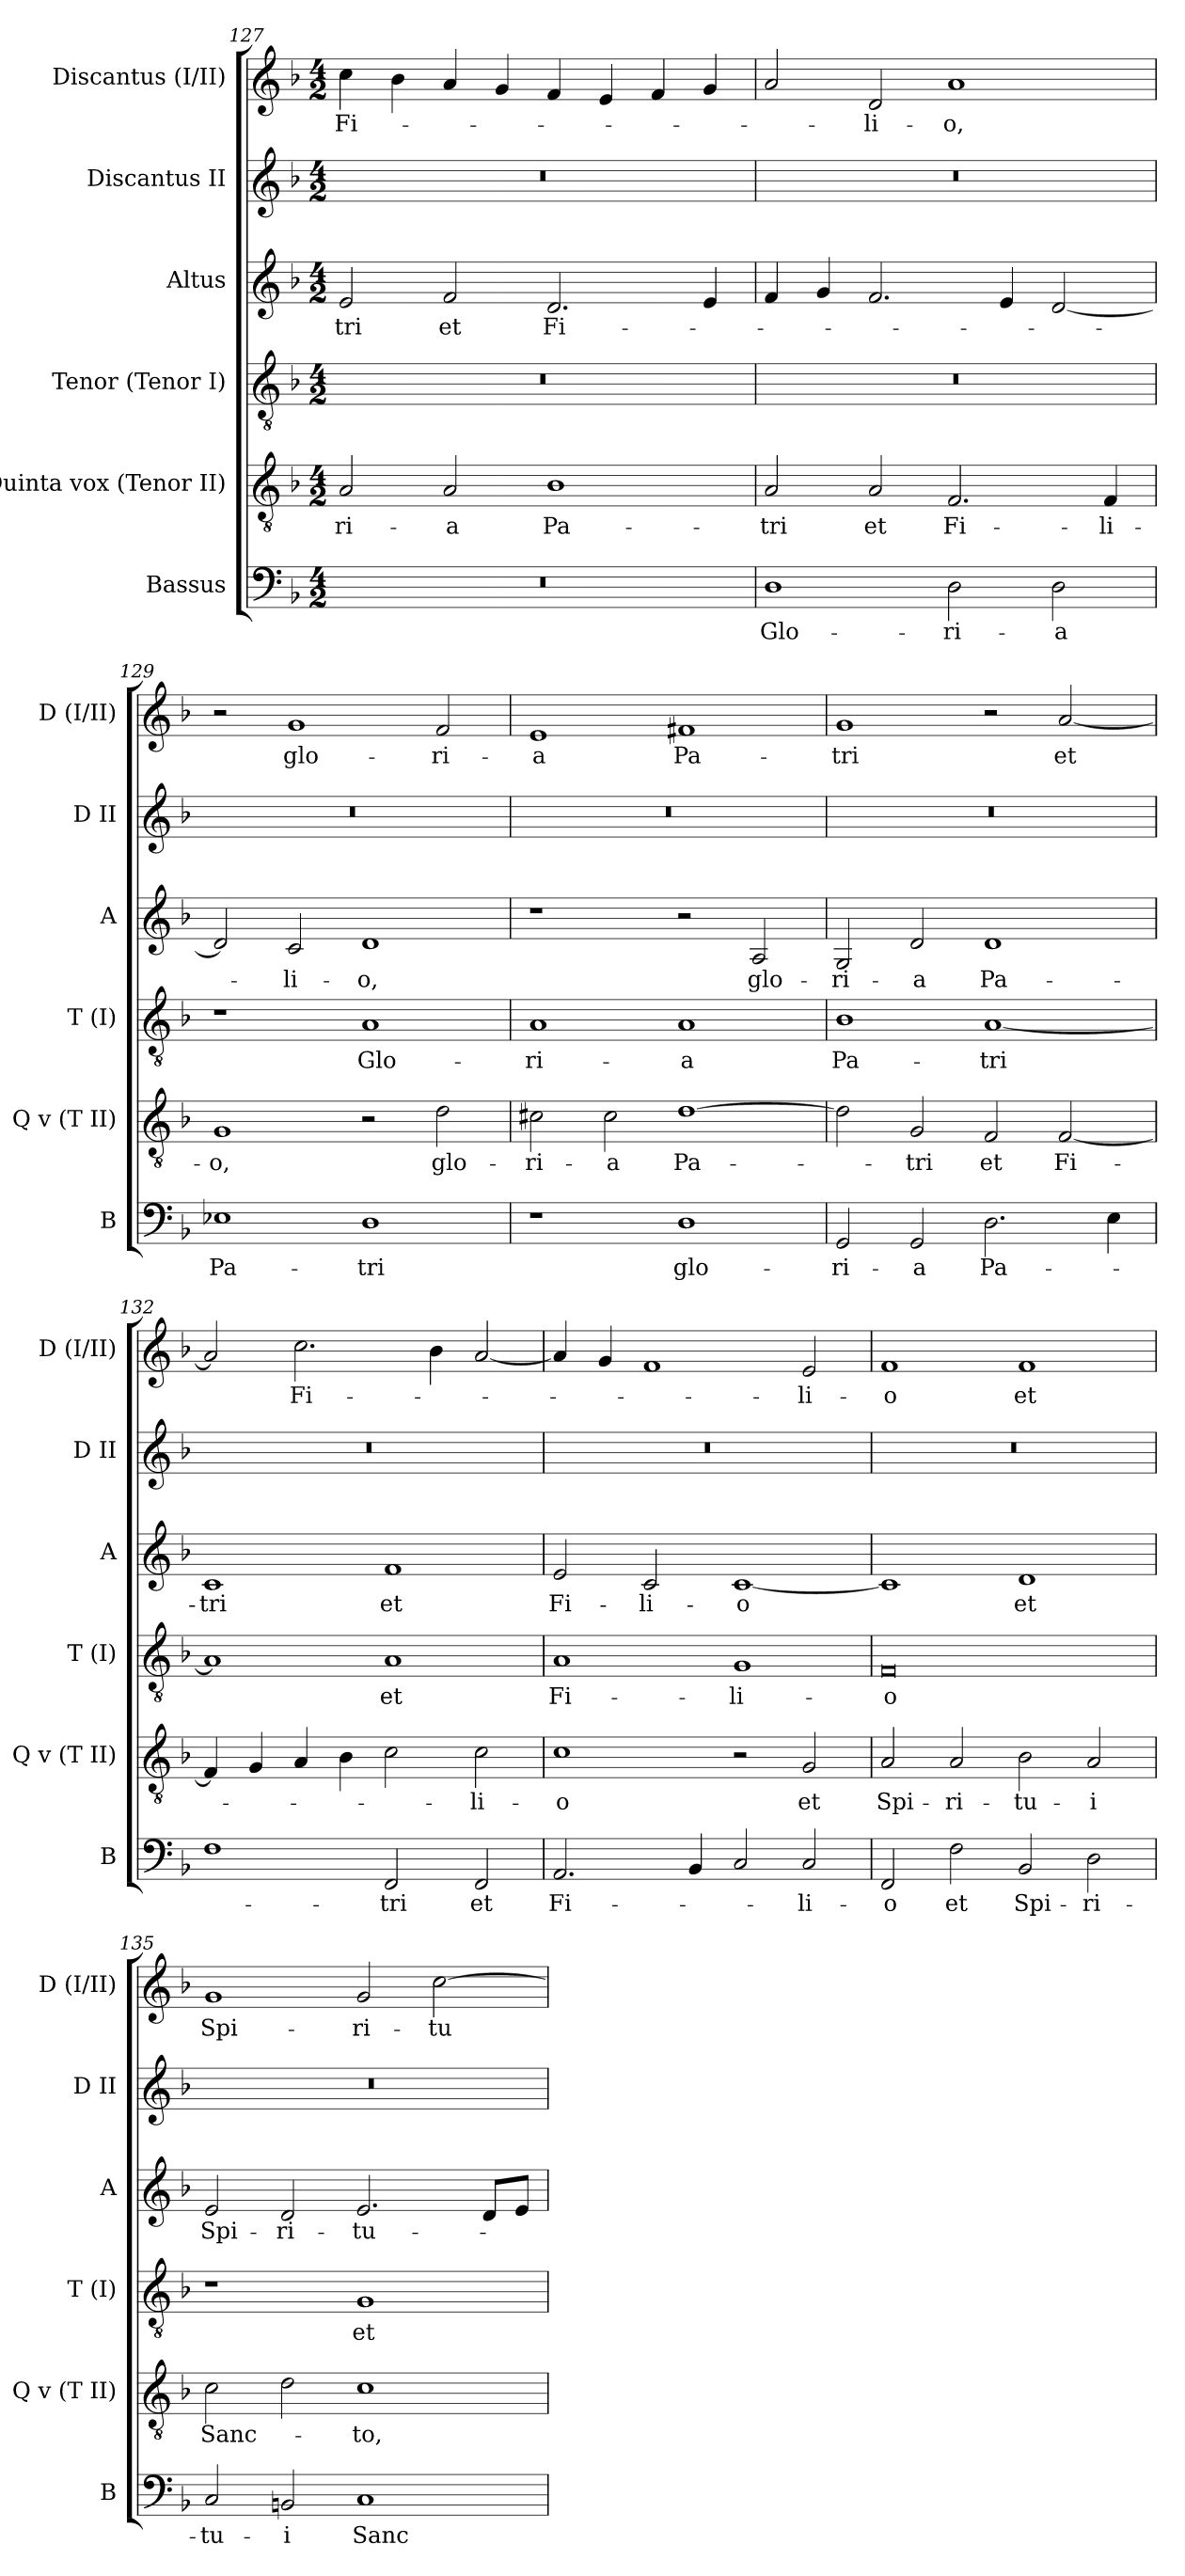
**kern	**text	**kern	**text	**kern	**text	**kern	**text	**kern	**kern	**text
*part6	*part6	*part5	*part5	*part4	*part4	*part3	*part3	*part2	*part1	*part1
*staff6	*staff6	*staff5	*staff5	*staff4	*staff4	*staff3	*staff3	*staff2	*staff1	*staff1
*I"Bassus	*	*I"Quinta vox (Tenor II)	*	*I"Tenor (Tenor I)	*	*I"Altus	*	*I"Discantus II	*I"Discantus (I/II)	*
*I'B	*	*I'Q v (T II)	*	*I'T (I)	*	*I'A	*	*I'D II	*I'D  (I/II)	*
*clefF4	*	*clefGv2	*	*clefGv2	*	*clefG2	*	*clefG2	*clefG2	*
*k[b-]	*	*k[b-]	*	*k[b-]	*	*k[b-]	*	*k[b-]	*k[b-]	*
*F:	*	*F:	*	*F:	*	*F:	*	*F:	*F:	*
*M4/2	*	*M4/2	*	*M4/2	*	*M4/2	*	*M4/2	*M4/2	*
=127	=127	=127	=127	=127	=127	=127	=127	=127	=127	=127
0r	.	2A/	-ri-	0r	.	2e/	-tri	0r	4cc\	Fi-
.	.	.	.	.	.	.	.	.	4b-\	.
.	.	2A/	-a	.	.	2f/	et	.	4a/	.
.	.	.	.	.	.	.	.	.	4g/	.
.	.	1B-	Pa-	.	.	2.d/	Fi-	.	4f/	.
.	.	.	.	.	.	.	.	.	4e/	.
.	.	.	.	.	.	.	.	.	4f/	.
.	.	.	.	.	.	4e/	.	.	4g/	.
=128	=128	=128	=128	=128	=128	=128	=128	=128	=128	=128
1D	Glo-	2A/	-tri	0r	.	4f/	.	0r	2a/	.
.	.	.	.	.	.	4g/	.	.	.	.
.	.	2A/	et	.	.	2.f/	.	.	2d/	-li-
2D\	-ri-	2.F/	Fi-	.	.	.	.	.	1a	-o,
.	.	.	.	.	.	4e/	.	.	.	.
2D\	-a	.	.	.	.	[2d/	.	.	.	.
.	.	4F/	-li-	.	.	.	.	.	.	.
=129	=129	=129	=129	=129	=129	=129	=129	=129	=129	=129
1E-X	Pa-	1G	-o,	1r	.	2d/]	.	0r	2r	.
.	.	.	.	.	.	2c/	-li-	.	1g	glo-
1D	-tri	2r	.	1A	Glo-	1d	-o,	.	.	.
.	.	2d\	glo-	.	.	.	.	.	2f/	-ri-
=130	=130	=130	=130	=130	=130	=130	=130	=130	=130	=130
1r	.	2c#X\	-ri-	1A	-ri-	1r	.	0r	1e	-a
.	.	2c#\	-a	.	.	.	.	.	.	.
1D	glo-	[1d	Pa-	1A	-a	2r	.	.	1f#X	Pa-
.	.	.	.	.	.	2A/	glo-	.	.	.
!!LO:LB:g=z
=131	=131	=131	=131	=131	=131	=131	=131	=131	=131	=131
2GG/	-ri-	2d\]	.	1B-	Pa-	2G/	-ri-	0r	1g	-tri
2GG/	-a	2G/	-tri	.	.	2d/	-a	.	.	.
2.D\	Pa-	2F/	et	[1A	-tri	1d	Pa-	.	2r	.
.	.	[2F/	Fi-	.	.	.	.	.	[2a/	et
4E\	.	.	.	.	.	.	.	.	.	.
=132	=132	=132	=132	=132	=132	=132	=132	=132	=132	=132
1F	.	4F/]	.	1A]	.	1c	-tri	0r	2a/]	.
.	.	4G/	.	.	.	.	.	.	.	.
.	.	4A/	.	.	.	.	.	.	2.cc\	Fi-
.	.	4B-\	.	.	.	.	.	.	.	.
2FF/	-tri	2c\	.	1A	et	1f	et	.	.	.
.	.	.	.	.	.	.	.	.	4b-\	.
2FF/	et	2c\	-li-	.	.	.	.	.	[2a/	.
=133	=133	=133	=133	=133	=133	=133	=133	=133	=133	=133
2.AA/	Fi-	1c	-o	1A	Fi-	2e/	Fi-	0r	4a/]	.
.	.	.	.	.	.	.	.	.	4g/	.
.	.	.	.	.	.	2c/	-li-	.	1f	.
4BB-/	.	.	.	.	.	.	.	.	.	.
2C/	.	2r	.	1G	-li-	[1c	-o	.	.	.
2C/	-li-	2G/	et	.	.	.	.	.	2e/	-li-
=134	=134	=134	=134	=134	=134	=134	=134	=134	=134	=134
2FF/	-o	2A/	Spi-	0F	-o	1c]	.	0r	1f	-o
2F\	et	2A/	-ri-	.	.	.	.	.	.	.
2BB-/	Spi-	2B-\	-tu-	.	.	1d	et	.	1f	et
2D\	-ri-	2A/	-i	.	.	.	.	.	.	.
=135	=135	=135	=135	=135	=135	=135	=135	=135	=135	=135
2C/	-tu-	2c\	Sanc-	1r	.	2e/	Spi-	0r	1g	Spi-
2BBn/	-i	2d\	.	.	.	2d/	-ri-	.	.	.
1C	Sanc-	1c	-to,	1G	et	2.e/	-tu-	.	2g/	-ri-
.	.	.	.	.	.	.	.	.	[2cc\	-tu-
.	.	.	.	.	.	8d/L	.	.	.	.
.	.	.	.	.	.	8e/J	.	.	.	.
=	=	=	=	=	=	=	=	=	=	=
*-	*-	*-	*-	*-	*-	*-	*-	*-	*-	*-
